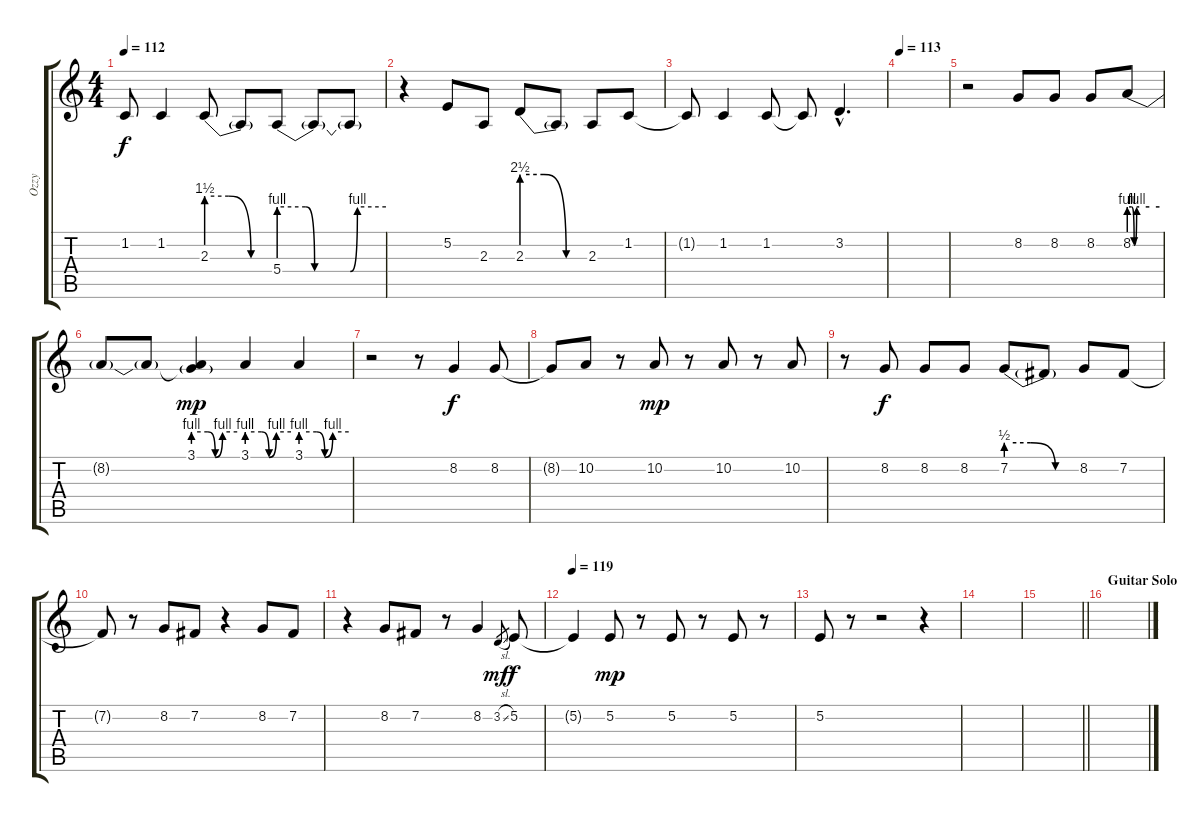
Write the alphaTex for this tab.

\track ("Ozzy" "Ozzy") {instrument lead2sawtooth}
\staff {score tabs}
\tuning (E4 B3 G3 D3 A2 E2) {hide}
\ts (4 4)
\tempo 112
\clef g2
\ks c
1.2{t}.8{dy f} 1.2.4 2.3{be (custom 0 6 20 6 40 0 60 0)}.8 2.3{t}.8 5.4{be (custom 0 4 15 4 20 0 40 0 44 4 60 4)}.8 5.4{t}.8 5.4{t}.8 |
r.4 5.2.8 2.3.8 2.3{be (custom 0 10 20 10 40 0 60 0)}.8 2.3{t}.8 2.3.8 1.2.8 |
1.2{t}.8 1.2.4 1.2.8 1.2{t}.8 3.2{hac}.4{d} |
\tempo 113
|
r.2 8.2.8 8.2.8 8.2.8 8.2{be (custom 0 4 5 4 10 0 15 4 20 4 40 4 60 4)}.8 |
8.2{t}.8 8.2{t}.8 (3.1{be (custom 0 4 20 4 30 0 40 4 60 4)} 8.2{t}).4{dy mp} 3.1{be (custom 0 4 20 4 30 0 40 4 60 4)}.4 3.1{be (custom 0 4 20 4 30 0 40 4 60 4)}.4 |
r.2 r.8 8.2.4{dy f} 8.2.8 |
8.2{t}.8 10.2.8 r.8 10.2.8{dy mp} r.8 10.2.8 r.8 10.2.8 |
r.8 8.2.8{dy f} 8.2.8 8.2.8 7.2{be (custom 0 2 20 2 40 0 60 0)}.8 7.2{t}.8 8.2.8 7.2.8 |
7.2{t}.8 r.8 8.2.8 7.2.8 r.4 8.2.8 7.2.8 |
r.4 8.2.8 7.2.8 r.8 8.2.4 3.2{sl}.8{gr dy mf} 5.2.8{dy f} |
\tempo 119
5.2{t}.4 5.2.8{dy mp} r.8 5.2.8 r.8 5.2.8 r.8 |
5.2.8 r.8 r.2 r.4 |
|
\barLineRight lightlight
|
\section ("" "Guitar Solo")
